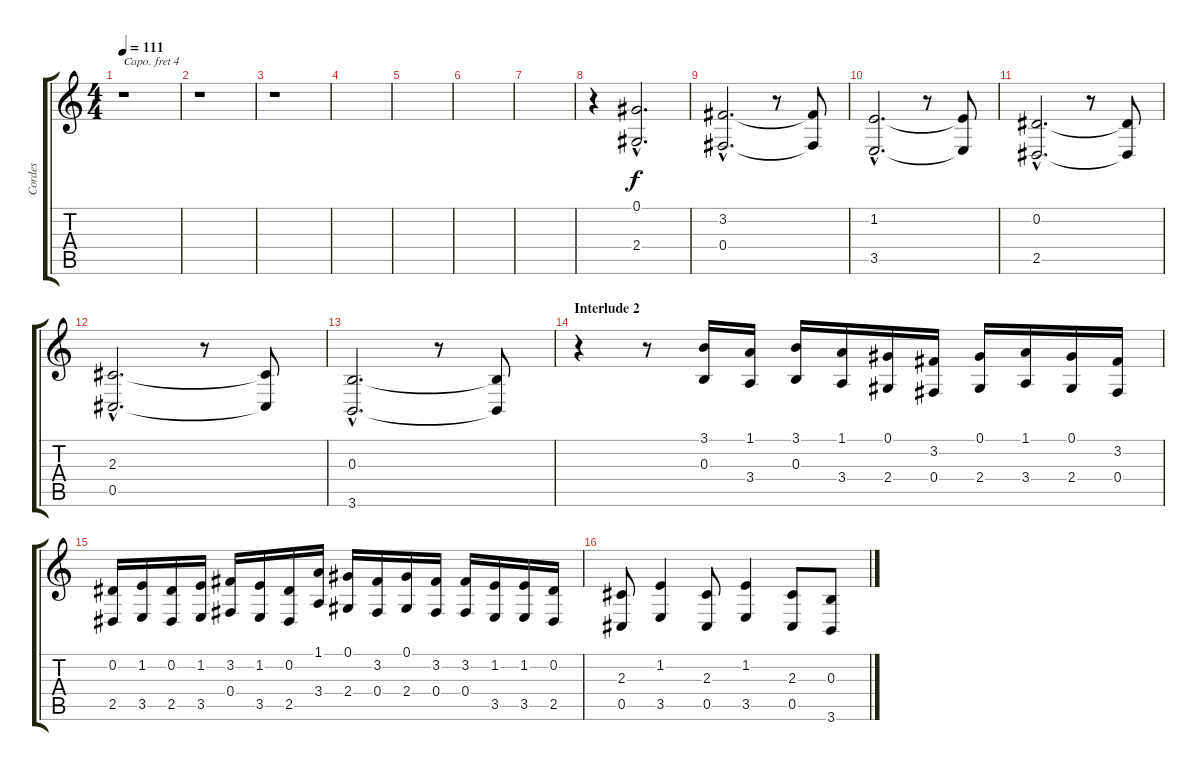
\track ("Cordes" "Cordes") {instrument viola}
\staff {score tabs}
\capo 4
\tuning (E4 B3 G3 D3 A2 E2) {hide}
\ts (4 4)
\tempo 111
\clef g2
\ks c
r.1{dy f} |
r.1 |
r.1 |
|
|
|
|
r.4 (0.1{hac} 2.4{hac}).2{d} |
(3.2{hac} 0.4{hac}).2{d} r.8 (3.2{t} 0.4{t}).8 |
(1.2{hac} 3.5{hac}).2{d} r.8 (1.2{t} 3.5{t}).8 |
(0.2{hac} 2.5{hac}).2{d} r.8 (0.2{t} 2.5{t}).8 |
(2.3{hac} 0.5{hac}).2{d} r.8 (2.3{t} 0.5{t}).8 |
(0.3{hac} 3.6{hac}).2{d} r.8 (0.3{t} 3.6{t}).8 |
\section ("" "Interlude 2")
r.4 r.8 (3.1 0.3).16 (1.1 3.4).16 (3.1 0.3).16 (1.1 3.4).16 (0.1 2.4).16 (3.2 0.4).16 (0.1 2.4).16 (1.1 3.4).16 (0.1 2.4).16 (3.2 0.4).16 |
(0.2 2.5).16 (1.2 3.5).16 (0.2 2.5).16 (1.2 3.5).16 (3.2 0.4).16 (1.2 3.5).16 (0.2 2.5).16 (1.1 3.4).16 (0.1 2.4).16 (3.2 0.4).16 (0.1 2.4).16 (3.2 0.4).16 (3.2 0.4).16 (1.2 3.5).16 (1.2 3.5).16 (0.2 2.5).16 |
(2.3 0.5).8 (1.2 3.5).4 (2.3 0.5).8 (1.2 3.5).4 (2.3 0.5).8 (0.3 3.6).8
